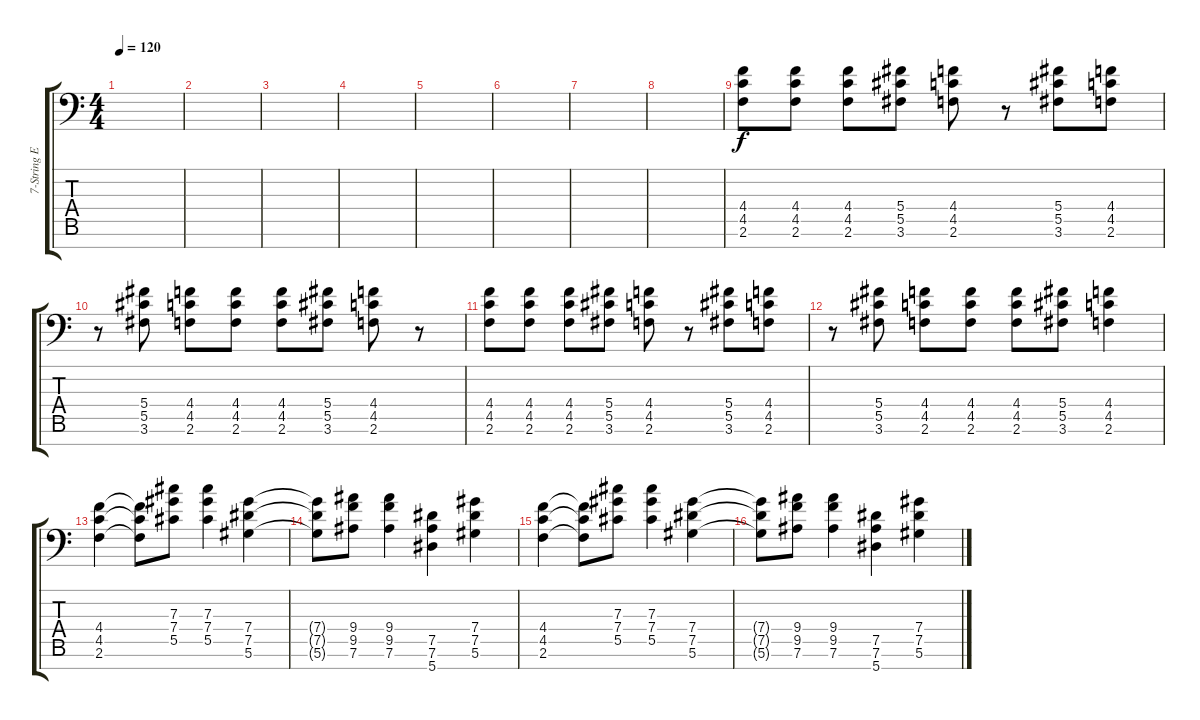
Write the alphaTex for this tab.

\track ("7-String Electric 2" "7-String E") {instrument distortionguitar}
\staff {score tabs}
\tuning (Eb4 Bb3 Gb3 Db3 Ab2 Eb2 Bb1) {hide}
\ts (4 4)
\tempo 120
\clef f4
\ks c
|
|
|
|
|
|
|
|
(4.4 4.5 2.6).8 (4.4 4.5 2.6).8 (4.4 4.5 2.6).8 (5.4 5.5 3.6).8 (4.4 4.5 2.6).8 r.8 (5.4 5.5 3.6).8 (4.4 4.5 2.6).8 |
r.8 (5.4 5.5 3.6).8 (4.4 4.5 2.6).8 (4.4 4.5 2.6).8 (4.4 4.5 2.6).8 (5.4 5.5 3.6).8 (4.4 4.5 2.6).8 r.8 |
(4.4 4.5 2.6).8 (4.4 4.5 2.6).8 (4.4 4.5 2.6).8 (5.4 5.5 3.6).8 (4.4 4.5 2.6).8 r.8 (5.4 5.5 3.6).8 (4.4 4.5 2.6).8 |
r.8 (5.4 5.5 3.6).8 (4.4 4.5 2.6).8 (4.4 4.5 2.6).8 (4.4 4.5 2.6).8 (5.4 5.5 3.6).8 (4.4 4.5 2.6).4 |
(4.4 4.5 2.6).4 (4.4{t} 4.5{t} 2.6{t}).8 (7.3 7.4 5.5).8 (7.3 7.4 5.5).4 (7.4 7.5 5.6).4 |
(7.4{t} 7.5{t} 5.6{t}).8 (9.4 9.5 7.6).8 (9.4 9.5 7.6).4 (7.5 7.6 5.7).4 (7.4 7.5 5.6).4 |
(4.4 4.5 2.6).4 (4.4{t} 4.5{t} 2.6{t}).8 (7.3 7.4 5.5).8 (7.3 7.4 5.5).4 (7.4 7.5 5.6).4 |
(7.4{t} 7.5{t} 5.6{t}).8 (9.4 9.5 7.6).8 (9.4 9.5 7.6).4 (7.5 7.6 5.7).4 (7.4 7.5 5.6).4
